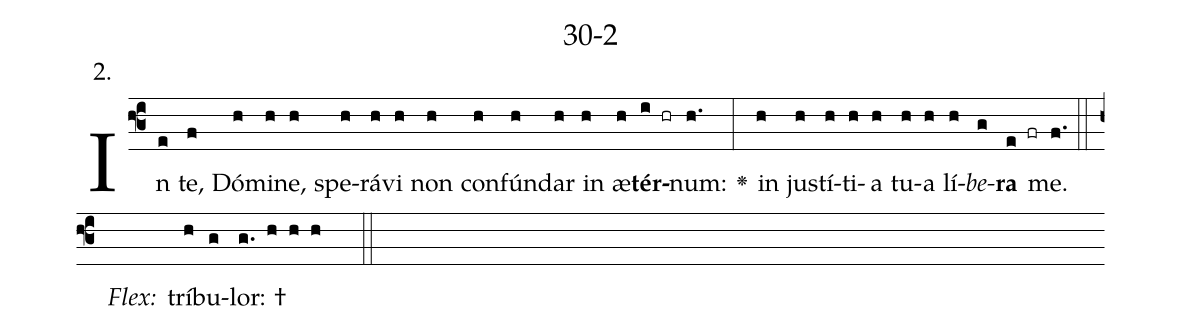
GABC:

name: 30-2;
annotation: 2.;
%%
(f3)In(e) te,(f) Dó(h)mi(h)ne,(h) spe(h)rá(h)vi(h) non(h) con(h)fún(h)dar(h) in(h) æ(h)<b>tér</b>(i hr)num:(h.) <v>\greheightstar</v>(:) in(h) jus(h)tí(h)ti(h)a(h) tu(h)a(h) lí(h)<i>be</i>(g)<b>ra</b>(e fr) me.(f.) (::)
<i>Flex:</i>()  trí(h)bu(g)lor: †(g. h h h  ::)

%E(h) u(h) o(h) u(g) a(e) e.(f.) (::)
